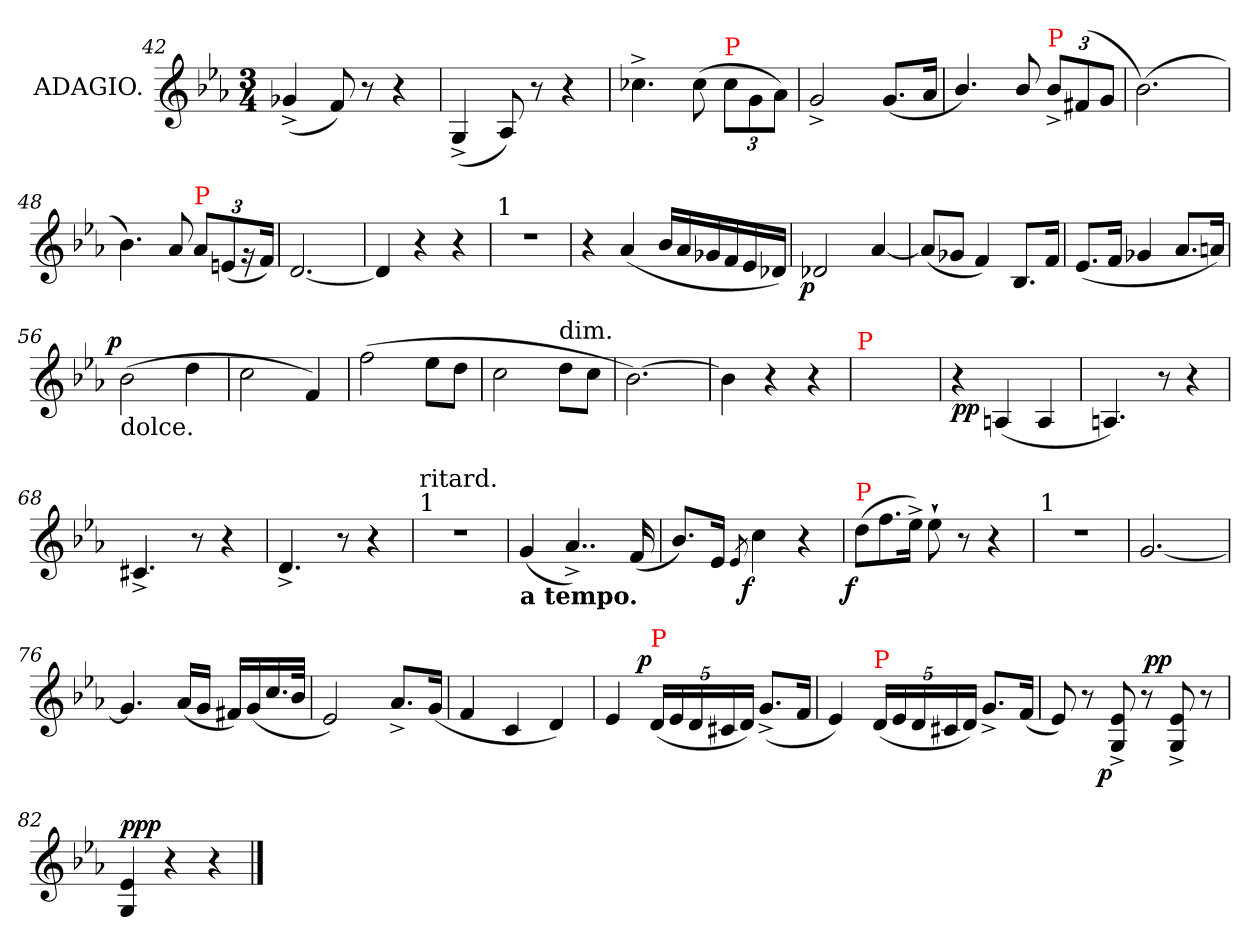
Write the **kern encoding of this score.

**kern	**dynam
*part1	*part1
*staff1	*staff1
*I" ADAGIO.	*
*clefG2	*
*k[b-e-a-]	*
*E-:	*
*M3/4	*
=42	=42
(<4g-X^<	.
8f)	.
8r	.
4r	.
=43	=43
(4G^>	.
8A-)	.
8r	.
4r	.
=44	=44
4.cc-X^<	.
(>8cc-	.
*Xbrackettup	*
!LO:TX:a:color=red:t=P	!
12cc-\L	.
12g\	.
12a-\J)	.
=45	=45
2g^<	.
(<8.gL	.
16a-Jk	.
=46	=46
4.b-/)	.
8b-/	.
!LO:TX:a:color=red:t=P	!
12b-^<L	.
(<12f#X	.
12gJ	.
=47	=47
(2.b-)	.
=48	=48
4.b-)	.
8a-	.
!LO:TX:a:color=red:t=P	!
12a-L	.
(<12en	.
24rg	.
24fJk)	.
=49	=49
[2.d	.
=50	=50
4d]	.
4r	.
4r	.
=51	=51
!LO:TX:a:t=1	!
2.rdd	.
=52	=52
4r	.
(<4a-	.
*Xtuplet	*
24b-LL	.
24a-	.
24g-X	.
24f	.
24e-	.
24d-XJJ)	.
=53	=53
!	!LO:DY:rj
2d-X	p
[4a-	.
=54	=54
(<8a-L]	.
8g-XJ	.
4f)	.
8.B-L	.
16fJk	.
=55	=55
(<8.e-L	.
16fJk	.
4g-X	.
8.a-L	.
16anJk)	.
=56	=56
!LO:TX:b:t=dolce.	!
!	!LO:DY:a:rj
(>2b-	p
4dd	.
=57	=57
2cc	.
4f)	.
=58	=58
(>2ff	.
8ee-L	.
8ddJ	.
=59	=59
2cc	.
!LO:TX:t=dim.	!
8ddL	.
8ccJ	.
=60	=60
[2.b-)	.
=61	=61
4b-]	.
4r	.
4r	.
=62	=62
!LO:TX:a:color=red:t=P	!
2.ryy	.
=66	=66
4r	pp
(<4An	.
4A	.
=67	=67
4.An)	.
8r	.
4r	.
=68	=68
4.c#X^<	.
8r	.
4r	.
=69	=69
4.d^<	.
8r	.
4r	.
=70	=70
!LO:TX:a:t=1	!
!LO:TX:a:t=ritard.	!
2.rdd	.
=71	=71
!LO:TX:b:B:t=a tempo.	!
(<4g	.
4..a-^<)	.
(<16f	.
=72	=72
8.b-L)	.
16e-Jk	.
8qe-/	.
!	!LO:DY:rj
4cc	f
4r	.
=73	=73
!LO:TX:a:color=red:t=P	!
!	!LO:DY:rj
(12ddL	f
12.ff	.
24ee-^<Jk)	.
8ee-`>	.
8r	.
4r	.
=74	=74
!LO:TX:a:t=1	!
2.rdd	.
=75	=75
[2.g	.
=76	=76
4.g]	.
(<16a-LL	.
16gJJ	.
16f#XLL)	.
(<16g	.
16.cc	.
32b-JJk	.
=77	=77
2e-)	.
8.a-^<L	.
(<16gJk	.
=78	=78
4f	.
4c	.
4d)	.
=79	=79
4e-	.
*tuplet	*
!LO:TX:a:color=red:t=P	!
!	!LO:DY:a:rj
(<20dLL	p
20e-	.
20d	.
20c#X	.
20dJJ)	.
(<8.g^<L	.
16fJk	.
=80	=80
4e-)	.
!LO:TX:a:color=red:t=P	!
(<20dLL	.
20e-	.
20d	.
20c#X	.
20dJJ)	.
8.g^<L	.
(<16fJk	.
=81	=81
8e-)	.
8r	.
!	!LO:DY:rj
8e-^> 8G^>	p
8r	.
!	!LO:DY:a:rj
8e-^> 8G^>	pp
8r	.
=82	=82
!	!LO:DY:a
4e- 4G	ppp
4r	.
4r	.
==	==
*-	*-
